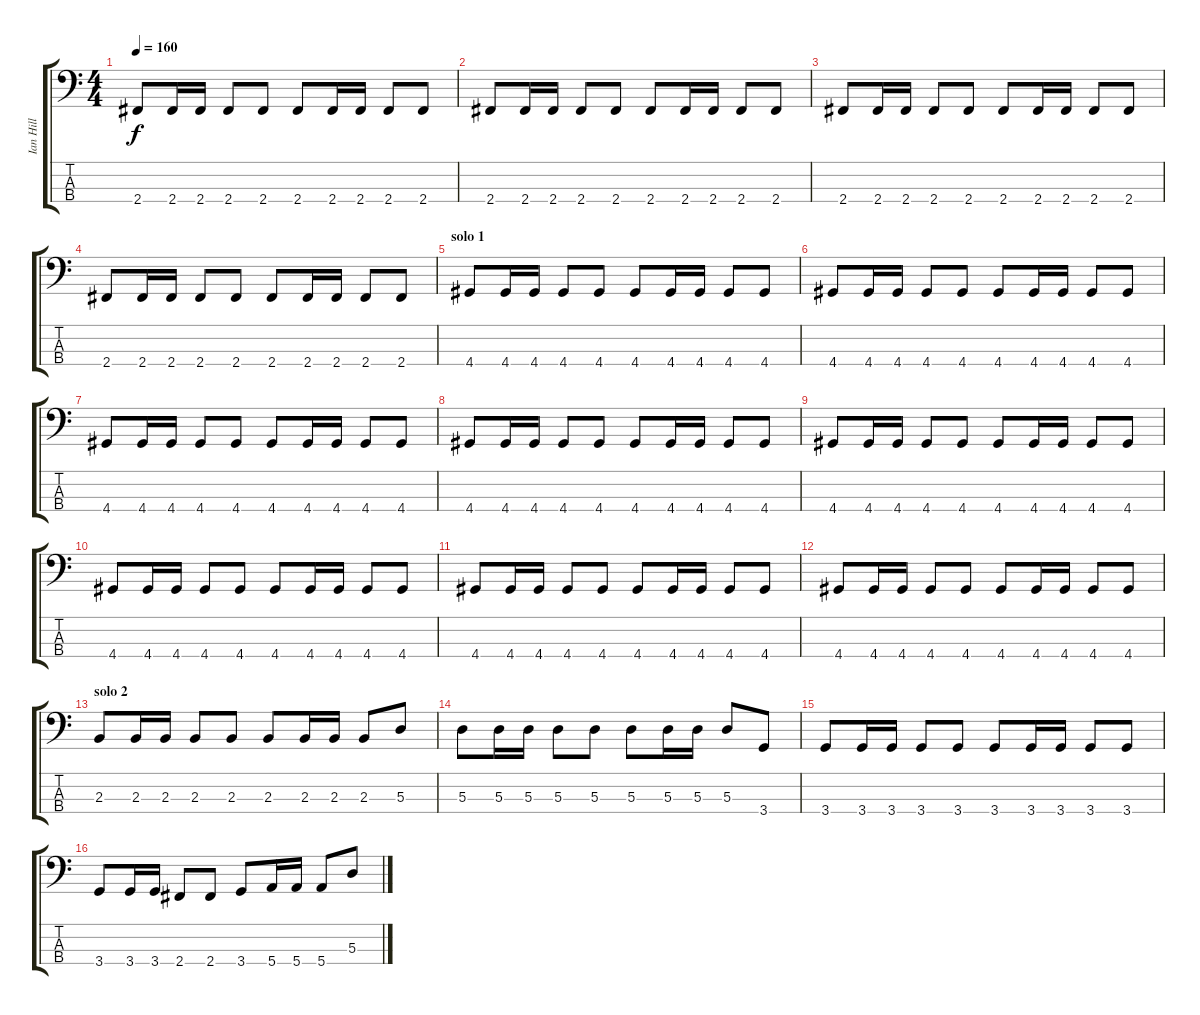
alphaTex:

\track ("Ian Hill" "Ian Hill") {instrument electricbasspick}
\staff {score tabs}
\tuning (G2 D2 A1 E1) {hide}
\ts (4 4)
\tempo 160
\clef f4
\ks c
2.4.8{dy f} 2.4.16 2.4.16 2.4.8 2.4.8 2.4.8 2.4.16 2.4.16 2.4.8 2.4.8 |
2.4.8 2.4.16 2.4.16 2.4.8 2.4.8 2.4.8 2.4.16 2.4.16 2.4.8 2.4.8 |
2.4.8 2.4.16 2.4.16 2.4.8 2.4.8 2.4.8 2.4.16 2.4.16 2.4.8 2.4.8 |
2.4.8 2.4.16 2.4.16 2.4.8 2.4.8 2.4.8 2.4.16 2.4.16 2.4.8 2.4.8 |
\section ("" "solo 1")
4.4.8 4.4.16 4.4.16 4.4.8 4.4.8 4.4.8 4.4.16 4.4.16 4.4.8 4.4.8 |
4.4.8 4.4.16 4.4.16 4.4.8 4.4.8 4.4.8 4.4.16 4.4.16 4.4.8 4.4.8 |
4.4.8 4.4.16 4.4.16 4.4.8 4.4.8 4.4.8 4.4.16 4.4.16 4.4.8 4.4.8 |
4.4.8 4.4.16 4.4.16 4.4.8 4.4.8 4.4.8 4.4.16 4.4.16 4.4.8 4.4.8 |
4.4.8 4.4.16 4.4.16 4.4.8 4.4.8 4.4.8 4.4.16 4.4.16 4.4.8 4.4.8 |
4.4.8 4.4.16 4.4.16 4.4.8 4.4.8 4.4.8 4.4.16 4.4.16 4.4.8 4.4.8 |
4.4.8 4.4.16 4.4.16 4.4.8 4.4.8 4.4.8 4.4.16 4.4.16 4.4.8 4.4.8 |
4.4.8 4.4.16 4.4.16 4.4.8 4.4.8 4.4.8 4.4.16 4.4.16 4.4.8 4.4.8 |
\section ("" "solo 2")
2.3.8 2.3.16 2.3.16 2.3.8 2.3.8 2.3.8 2.3.16 2.3.16 2.3.8 5.3.8 |
5.3.8 5.3.16 5.3.16 5.3.8 5.3.8 5.3.8 5.3.16 5.3.16 5.3.8 3.4.8 |
3.4.8 3.4.16 3.4.16 3.4.8 3.4.8 3.4.8 3.4.16 3.4.16 3.4.8 3.4.8 |
3.4.8 3.4.16 3.4.16 2.4.8 2.4.8 3.4.8 5.4.16 5.4.16 5.4.8 5.3.8
